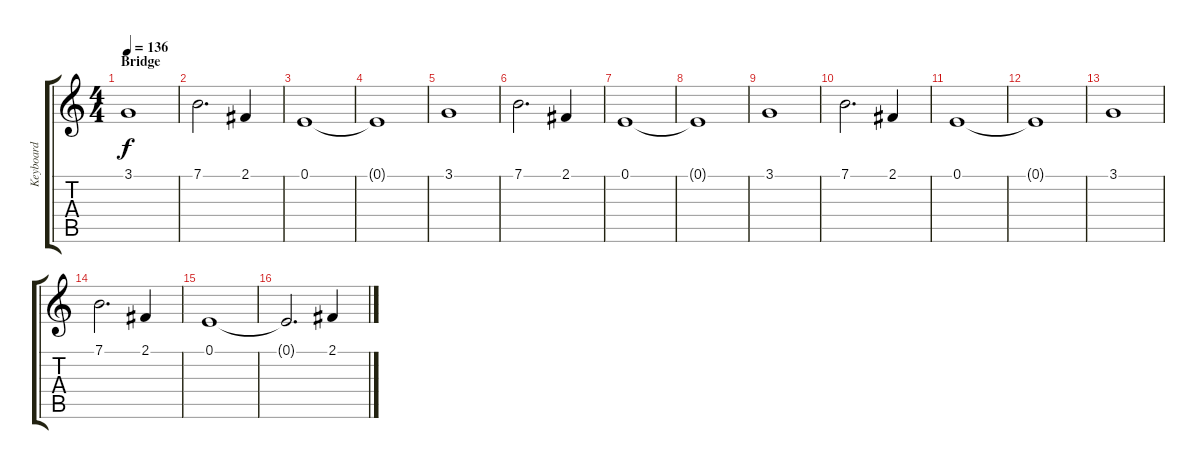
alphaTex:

\track ("Keyboard" "Keyboard") {instrument stringensemble1}
\staff {score tabs}
\tuning (E4 B3 G3 D3 A2 E2) {hide}
\ts (4 4)
\section ("" "Bridge")
\tempo 136
\clef g2
\ks c
3.1.1{dy f} |
7.1.2{d} 2.1.4 |
0.1.1 |
0.1{t}.1 |
3.1.1 |
7.1.2{d} 2.1.4 |
0.1.1 |
0.1{t}.1 |
3.1.1 |
7.1.2{d} 2.1.4 |
0.1.1 |
0.1{t}.1 |
3.1.1 |
7.1.2{d} 2.1.4 |
0.1.1 |
0.1{t}.2{d} 2.1.4
